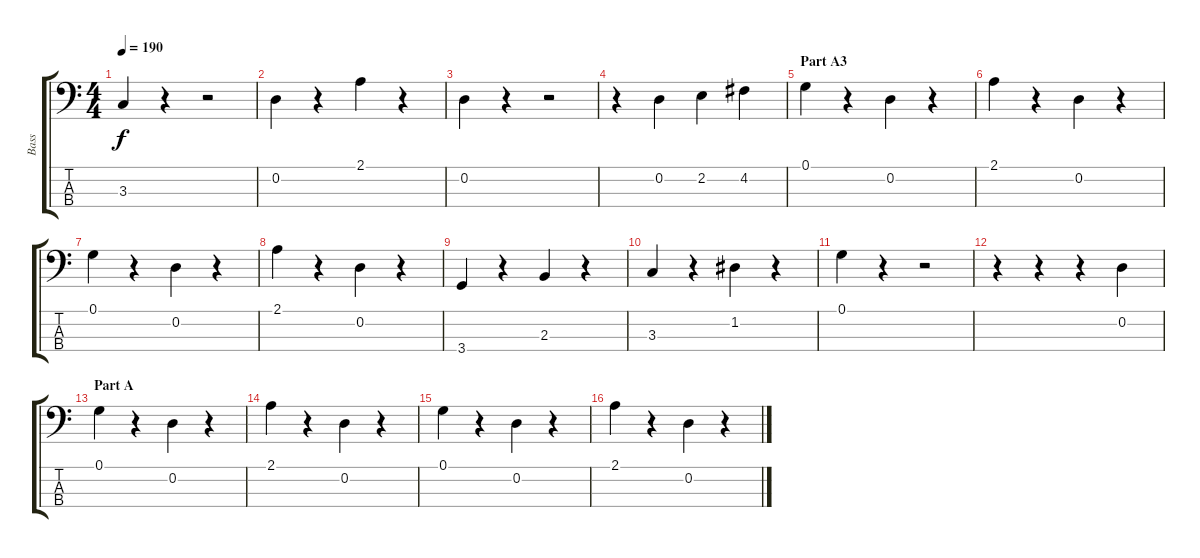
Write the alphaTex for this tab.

\track ("Bass" "Bass") {instrument acousticbass}
\staff {score tabs}
\tuning (G2 D2 A1 E1) {hide}
\ts (4 4)
\tempo 190
\clef f4
\ks c
3.3.4{dy f} r.4 r.2 |
0.2.4 r.4 2.1.4 r.4 |
0.2.4 r.4 r.2 |
r.4 0.2.4 2.2.4 4.2.4 |
\section ("" "Part A3")
0.1.4 r.4 0.2.4 r.4 |
2.1.4 r.4 0.2.4 r.4 |
0.1.4 r.4 0.2.4 r.4 |
2.1.4 r.4 0.2.4 r.4 |
3.4.4 r.4 2.3.4 r.4 |
3.3.4 r.4 1.2.4 r.4 |
0.1.4 r.4 r.2 |
r.4 r.4 r.4 0.2.4 |
\section ("" "Part A")
0.1.4 r.4 0.2.4 r.4 |
2.1.4 r.4 0.2.4 r.4 |
0.1.4 r.4 0.2.4 r.4 |
2.1.4 r.4 0.2.4 r.4
